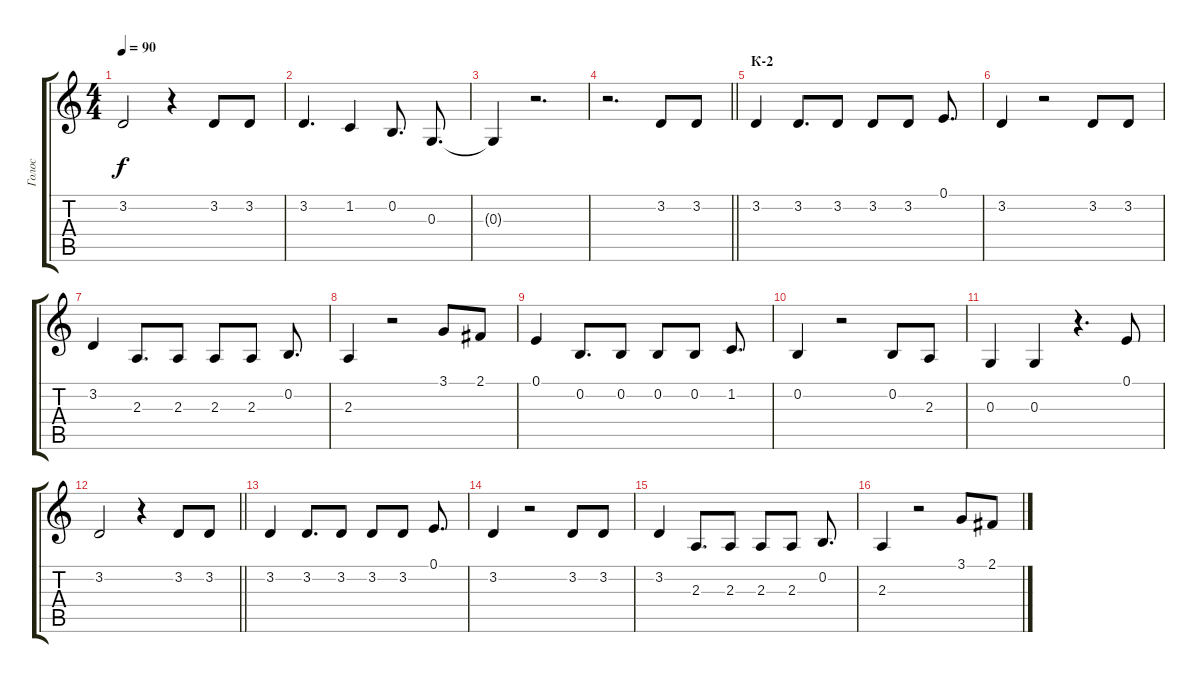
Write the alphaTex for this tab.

\track ("Голос" "Голос") {instrument synthvoice}
\staff {score tabs}
\tuning (E4 B3 G3 D3 A2 E2) {hide}
\ts (4 4)
\tempo 90
\clef g2
\ks c
3.2.2{dy f} r.4 3.2.8 3.2.8 |
3.2.4{d} 1.2.4 0.2.8{d} 0.3.8{d} |
0.3{t}.4 r.2{d} |
\barLineRight lightlight
r.2{d} 3.2.8 3.2.8 |
\section ("" "К-2")
3.2.4 3.2.8{d} 3.2.8 3.2.8 3.2.8 0.1.8{d} |
3.2.4 r.2 3.2.8 3.2.8 |
3.2.4 2.3.8{d} 2.3.8 2.3.8 2.3.8 0.2.8{d} |
2.3.4 r.2 3.1.8 2.1.8 |
0.1.4 0.2.8{d} 0.2.8 0.2.8 0.2.8 1.2.8{d} |
0.2.4 r.2 0.2.8 2.3.8 |
0.3.4 0.3.4 r.4{d} 0.1.8 |
\barLineRight lightlight
3.2.2 r.4 3.2.8 3.2.8 |
3.2.4 3.2.8{d} 3.2.8 3.2.8 3.2.8 0.1.8{d} |
3.2.4 r.2 3.2.8 3.2.8 |
3.2.4 2.3.8{d} 2.3.8 2.3.8 2.3.8 0.2.8{d} |
2.3.4 r.2 3.1.8 2.1.8
